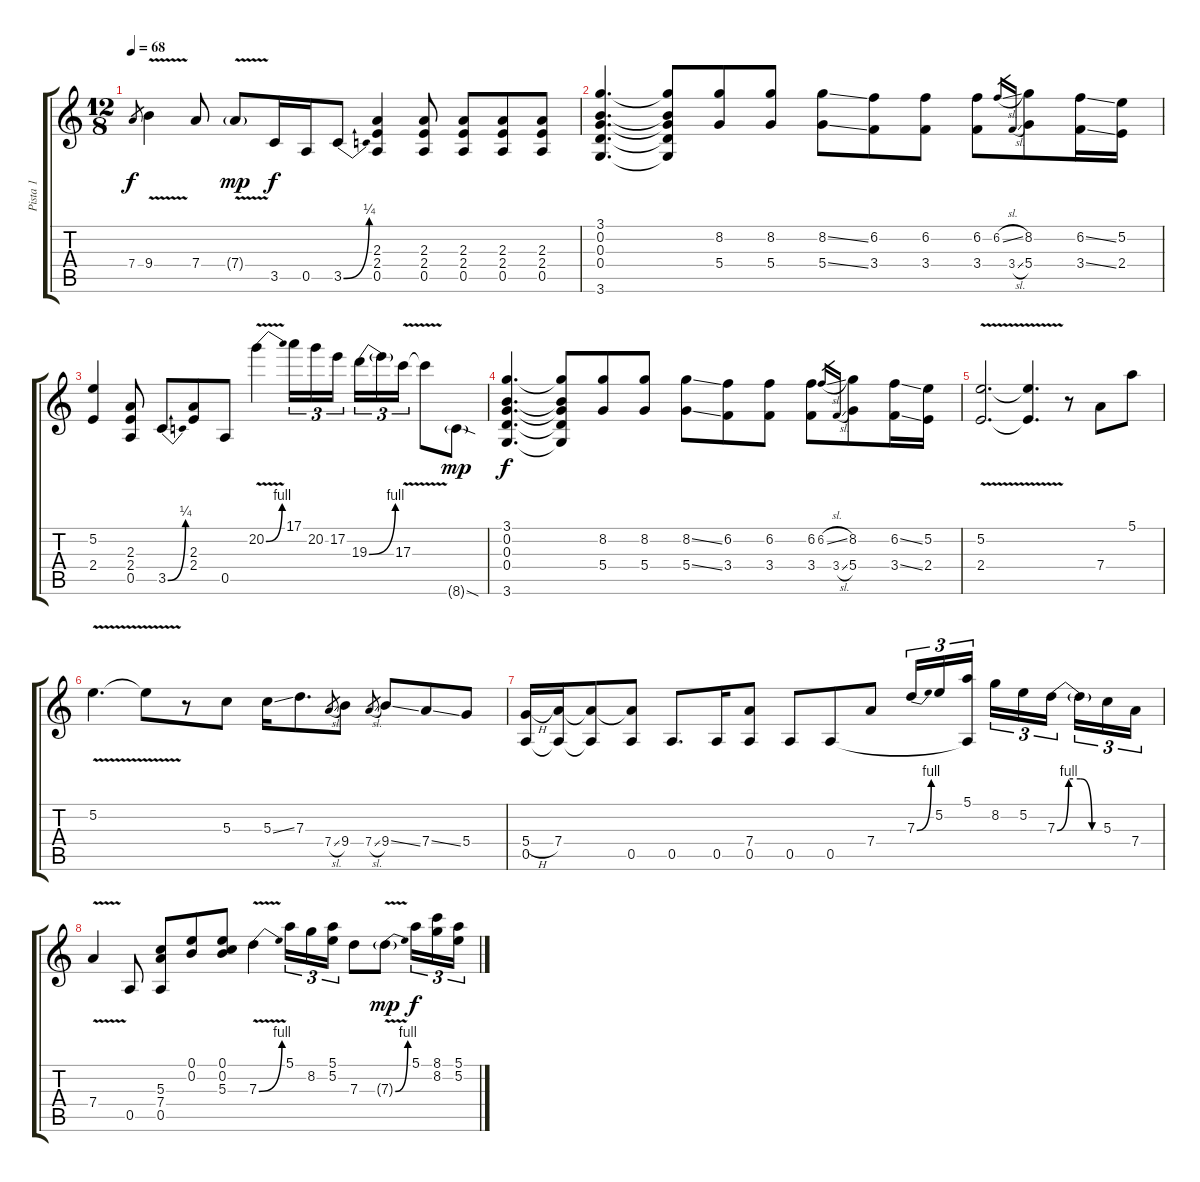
\track ("Pista 1" "Pista 1") {instrument overdrivenguitar}
\staff {score tabs}
\tuning (E4 B3 G3 D3 A2 E2) {hide}
\ts (12 8)
\tempo 68
\clef g2
\ks c
7.4.8{gr dy f} 9.4{v}.4 7.4.8 7.4{v g}.8{dy mp} 3.5.16{dy f} 0.5.16 3.5{be (bend 0 0 60 1)}.8 (2.3 2.4 0.5).4 (2.3 2.4 0.5).8 (2.3 2.4 0.5).8 (2.3 2.4 0.5).8 (2.3 2.4 0.5).8 |
(3.1 0.2 0.3 0.4 3.6).4{d} (3.1{t} 0.2{t} 0.3{t} 0.4{t} 3.6{t}).8 (8.2 5.4).8 (8.2 5.4).8 (8.2{ss} 5.4{ss}).8 (6.2 3.4).8 (6.2 3.4).8 (6.2 3.4).8 6.2{sl}.16{gr} 3.4{sl}.16{gr} (8.2 5.4).8 (6.2{ss} 3.4{ss}).16 (5.2 2.4).16 |
(5.2 2.4).4 (2.3 2.4 0.5).8 3.5{be (bend 0 0 60 1)}.8 (2.3 2.4).8 0.5.8 20.2{be (bend 0 0 60 4) v}.4 17.1.16{tu (3 2)} 20.2.16{tu (3 2)} 17.2.16{tu (3 2)} 19.3{be (bend 0 0 60 4)}.16{tu (3 2)} 19.3{t}.16{tu (3 2)} 17.3{v}.16{tu (3 2)} 17.3{t}.8 8.6{sod g}.8{dy mp} |
(3.1 0.2 0.3 0.4 3.6).4{d dy f} (3.1{t} 0.2{t} 0.3{t} 0.4{t} 3.6{t}).8 (8.2 5.4).8 (8.2 5.4).8 (8.2{ss} 5.4{ss}).8 (6.2 3.4).8 (6.2 3.4).8 (6.2 3.4).8 6.2{sl}.16{gr} 3.4{sl}.16{gr} (8.2 5.4).8 (6.2{ss} 3.4{ss}).16 (5.2 2.4).16 |
(5.2{v} 2.4{v}).2{d} (5.2{t} 2.4{t}).4{d} r.8 7.4.8 5.1.8 |
5.2{v}.4{d} 5.2{t}.8 r.8 5.3.8 5.3{ss}.16 7.3.8{d} 7.4{sl}.8{gr} 9.4.8 7.4{sl}.8{gr} 9.4{ss}.8 7.4{ss}.8 5.4.8 |
(5.4{h} 0.5).16 (7.4 0.5{t}).16 (7.4{t} 0.5{t}).8 (7.4{t} 0.5).8 0.5.8{d} 0.5.16 (7.4 0.5).8 0.5.8 0.5.8 7.4.8 7.3{be (bend 0 0 60 4)}.16{tu (3 2)} 5.2.16{tu (3 2)} (5.1 0.5{t}).16{tu (3 2) beam splitsecondary} 8.2.16{tu (3 2)} 5.2.16{tu (3 2)} 7.3{be (custom 0 0 15 4 30 4 45 0 60 0)}.16{tu (3 2) beam splitsecondary} 7.3{t}.16{tu (3 2)} 5.3.16{tu (3 2)} 7.4.16{tu (3 2)} |
7.4{v}.4 0.5.8 (5.3 7.4 0.5).8 (0.1 0.2).8 (0.1 0.2 5.3).8 7.3{be (bend 0 0 60 4) v}.4 5.1.16{tu (3 2)} 8.2.16{tu (3 2)} (5.1 5.2).16{tu (3 2)} 7.3.8 7.3{be (bend 0 0 60 4) v g}.8{dy mp} 5.1.16{tu (3 2) dy f} (8.1 8.2).16{tu (3 2)} (5.1 5.2).16{tu (3 2)}
